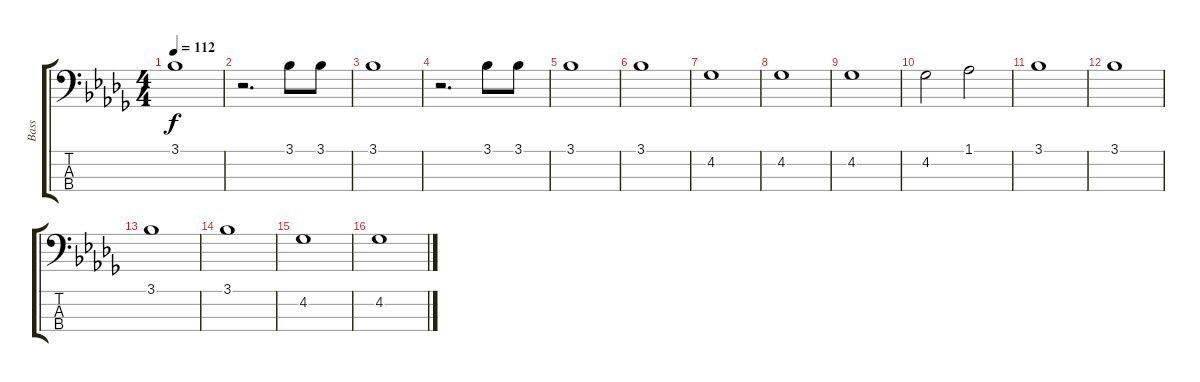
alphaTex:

\track ("Bass" "Bass") {instrument electricbassfinger}
\staff {score tabs}
\tuning (G2 D2 A1 E1) {hide}
\ts (4 4)
\tempo 112
\clef f4
\ks bbminor
3.1.1{dy f} |
r.2{d} 3.1.8 3.1.8 |
3.1.1 |
r.2{d} 3.1.8 3.1.8 |
3.1.1 |
3.1.1 |
4.2.1 |
4.2.1 |
4.2.1 |
4.2.2 1.1.2 |
3.1.1 |
3.1.1 |
3.1.1 |
3.1.1 |
4.2.1 |
4.2.1
